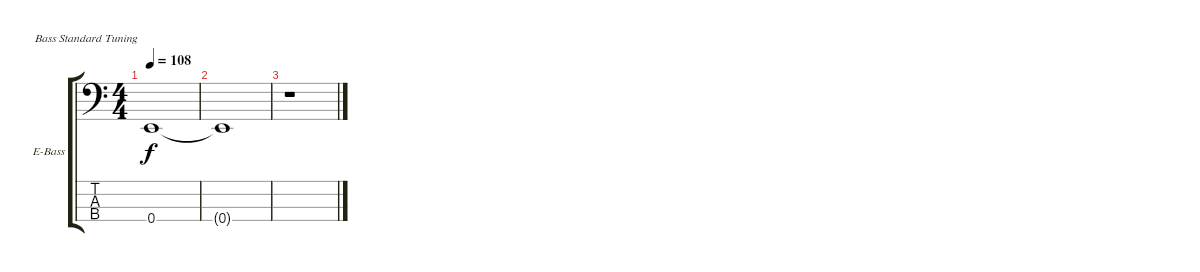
\bracketExtendMode groupsimilarinstruments
\firstSystemTrackNameOrientation horizontal
\otherSystemsTrackNameOrientation horizontal
\track ("А. Андреев" "E-Bass") {instrument electricbassfinger}
\staff {score tabs}
\tuning (G2 D2 A1 E1)
\ts (4 4)
\tempo 108
\clef f4
\scale
0.333333
\ks c
0.4.1{dy f} |
0.4{t}.1 |
r.1
